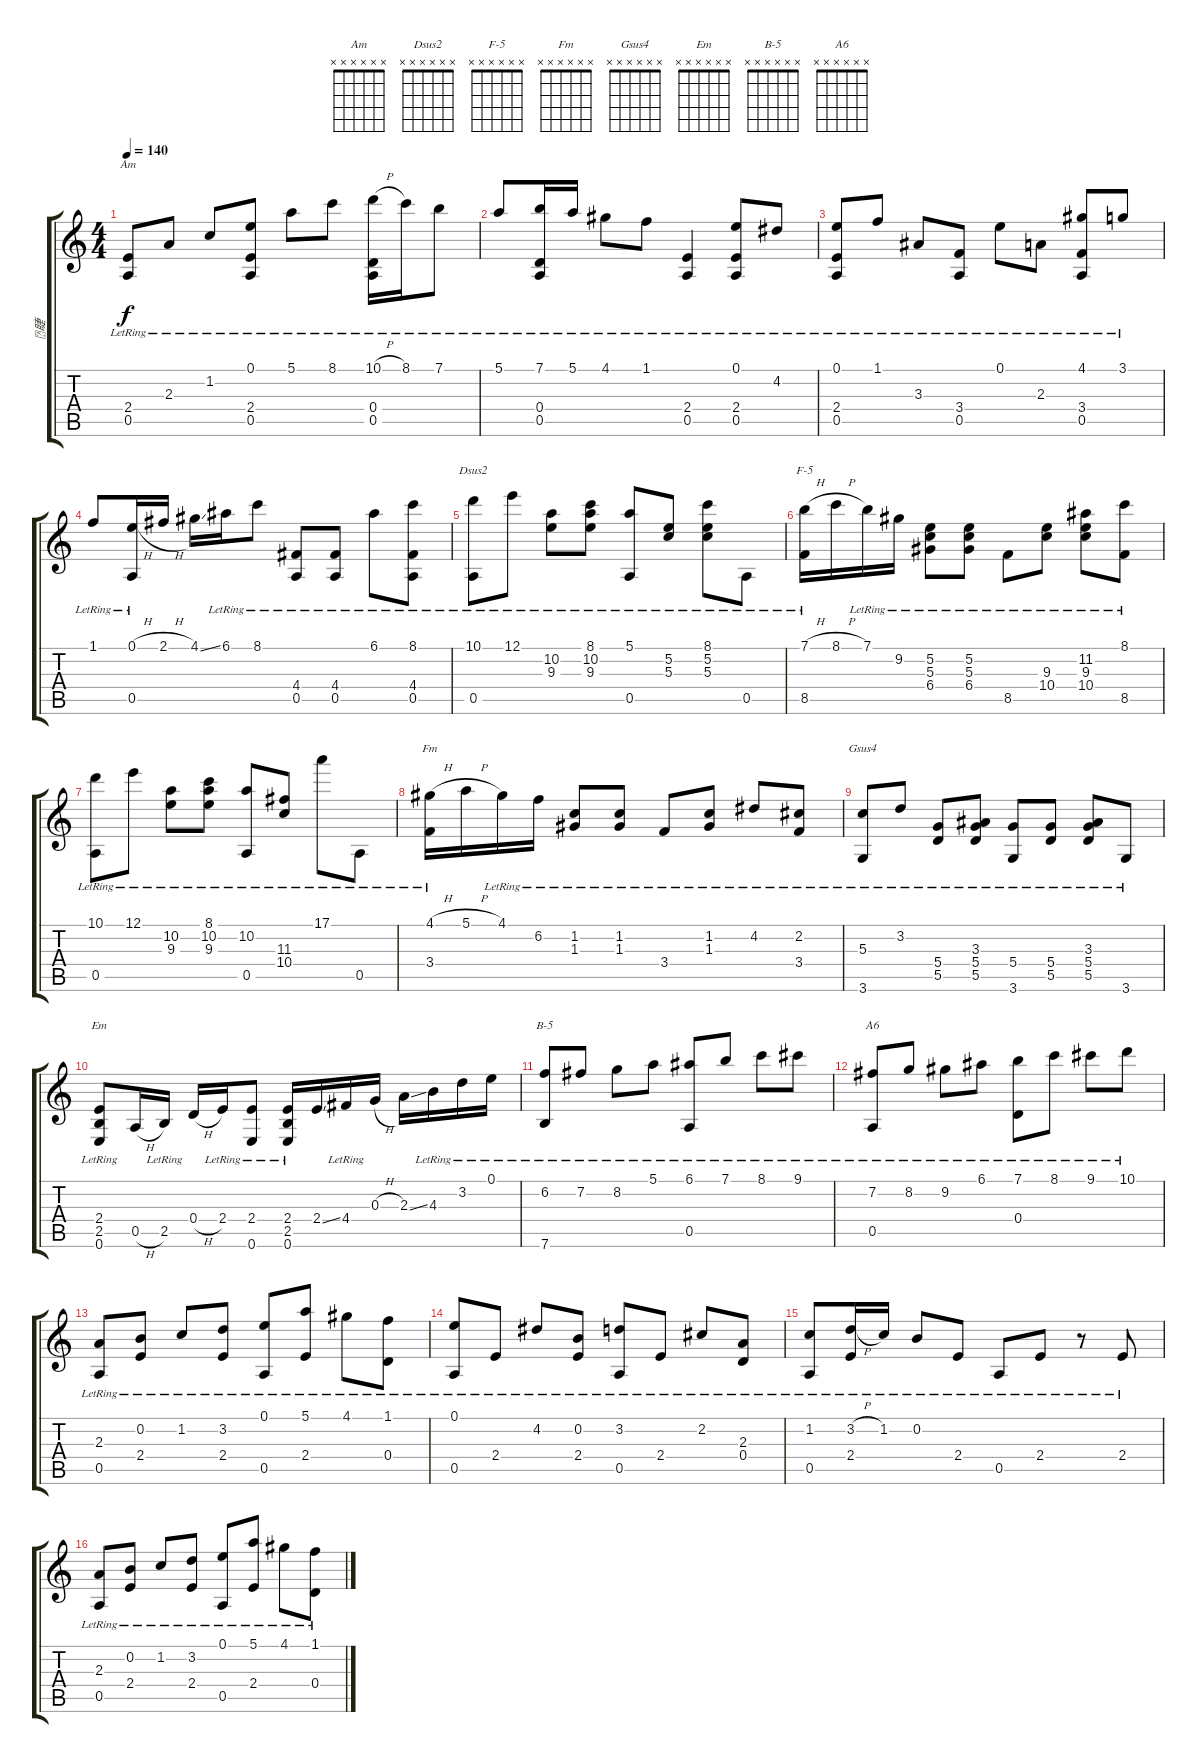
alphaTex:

\track ("睫" "睫") {instrument acousticguitarnylon}
\staff {score tabs}
\tuning (E4 B3 G3 D3 A2 E2) {hide}
\chord ("Am" x x x x x x)
\chord ("Dsus2" x x x x x x)
\chord ("F-5" x x x x x x)
\chord ("Fm" x x x x x x)
\chord ("Gsus4" x x x x x x)
\chord ("Em" x x x x x x)
\chord ("B-5" x x x x x x)
\chord ("A6" x x x x x x)
\ts (4 4)
\tempo 140
\clef g2
\ks c
(2.4{lr} 0.5{lr}).8{ch "Am" dy f} 2.3{lr}.8 1.2{lr}.8 (0.1{lr} 2.4{lr} 0.5{lr}).8 5.1{lr}.8 8.1{lr}.8 (10.1{h} 0.4{lr} 0.5{lr}).16 8.1{lr}.16 7.1{lr}.8 |
5.1{lr}.8 (7.1{lr} 0.4{lr} 0.5{lr}).16 5.1{lr}.16 4.1{lr}.8 1.1{lr}.8 (2.4{lr} 0.5{lr}).4 (0.1{lr} 2.4{lr} 0.5{lr}).8 4.2{lr}.8 |
(0.1{lr} 2.4{lr} 0.5{lr}).8 1.1{lr}.8 3.3{lr}.8 (3.4{lr} 0.5{lr}).8 0.1{lr}.8 2.3{lr}.8 (4.1{lr} 3.4{lr} 0.5{lr}).8 3.1{lr}.8 |
1.1{lr}.8 (0.1{h} 0.5{lr}).16 2.1{h}.16 4.1{ss}.16 6.1{lr}.16 8.1{lr}.8 (4.4{lr} 0.5{lr}).8 (4.4{lr} 0.5{lr}).8 6.1{lr}.8 (8.1{lr} 4.4{lr} 0.5{lr}).8 |
(10.1{lr} 0.5{lr}).8{ch "Dsus2"} 12.1{lr}.8 (10.2{lr} 9.3{lr}).8 (8.1{lr} 10.2{lr} 9.3{lr}).8 (5.1{lr} 0.5{lr}).8 (5.2{lr} 5.3{lr}).8 (8.1{lr} 5.2{lr} 5.3{lr}).8 0.5{lr}.8 |
(7.1{h} 8.5{lr}).16{ch "F-5"} 8.1{h}.16 7.1{lr}.16 9.2{lr}.16 (5.2{lr} 5.3{lr} 6.4{lr}).8 (5.2{lr} 5.3{lr} 6.4{lr}).8 8.5{lr}.8 (9.3{lr} 10.4{lr}).8 (11.2{lr} 9.3{lr} 10.4{lr}).8 (8.1{lr} 8.5{lr}).8 |
(10.1{lr} 0.5{lr}).8 12.1{lr}.8 (10.2{lr} 9.3{lr}).8 (8.1{lr} 10.2{lr} 9.3{lr}).8 (10.2{lr} 0.5{lr}).8 (11.3{lr} 10.4{lr}).8 17.1{lr}.8 0.5{lr}.8 |
(4.1{h} 3.4{lr}).16{ch "Fm"} 5.1{h}.16 4.1{lr}.16 6.2{lr}.16 (1.2{lr} 1.3{lr}).8 (1.2{lr} 1.3{lr}).8 3.4{lr}.8 (1.2{lr} 1.3{lr}).8 4.2{lr}.8 (2.2{lr} 3.4{lr}).8 |
(5.3{lr} 3.6{lr}).8{ch "Gsus4"} 3.2{lr}.8 (5.4{lr} 5.5{lr}).8 (3.3{lr} 5.4{lr} 5.5{lr}).8 (5.4{lr} 3.6{lr}).8 (5.4{lr} 5.5{lr}).8 (3.3{lr} 5.4{lr} 5.5{lr}).8 3.6{lr}.8 |
(2.4{lr} 2.5{lr} 0.6{lr}).8{ch "Em"} 0.5{h}.16 2.5{lr}.16 0.4{h}.16 2.4{lr}.16 (2.4{lr} 0.6{lr}).8 (2.4{lr} 2.5{lr} 0.6{lr}).16 2.4{ss}.16 4.4{lr}.16 0.3{h}.16 2.3{ss}.16 4.3{lr}.16 3.2{lr}.16 0.1{lr}.16 |
(6.2{lr} 7.6{lr}).8{ch "B-5"} 7.2{lr}.8 8.2{lr}.8 5.1{lr}.8 (6.1{lr} 0.5{lr}).8 7.1{lr}.8 8.1{lr}.8 9.1{lr}.8 |
(7.2{lr} 0.5{lr}).8{ch "A6"} 8.2{lr}.8 9.2{lr}.8 6.1{lr}.8 (7.1{lr} 0.4{lr}).8 8.1{lr}.8 9.1{lr}.8 10.1{lr}.8 |
(2.3{lr} 0.5{lr}).8 (0.2{lr} 2.4{lr}).8 1.2{lr}.8 (3.2{lr} 2.4{lr}).8 (0.1{lr} 0.5{lr}).8 (5.1{lr} 2.4{lr}).8 4.1{lr}.8 (1.1{lr} 0.4{lr}).8 |
(0.1{lr} 0.5{lr}).8 2.4{lr}.8 4.2{lr}.8 (0.2{lr} 2.4{lr}).8 (3.2{lr} 0.5{lr}).8 2.4{lr}.8 2.2{lr}.8 (2.3{lr} 0.4{lr}).8 |
(1.2{lr} 0.5{lr}).8 (3.2{h} 2.4{lr}).16 1.2{lr}.16 0.2{lr}.8 2.4{lr}.8 0.5{lr}.8 2.4{lr}.8 r.8 2.4{lr}.8 |
(2.3{lr} 0.5{lr}).8 (0.2{lr} 2.4{lr}).8 1.2{lr}.8 (3.2{lr} 2.4{lr}).8 (0.1{lr} 0.5{lr}).8 (5.1{lr} 2.4{lr}).8 4.1{lr}.8 (1.1{lr} 0.4{lr}).8
